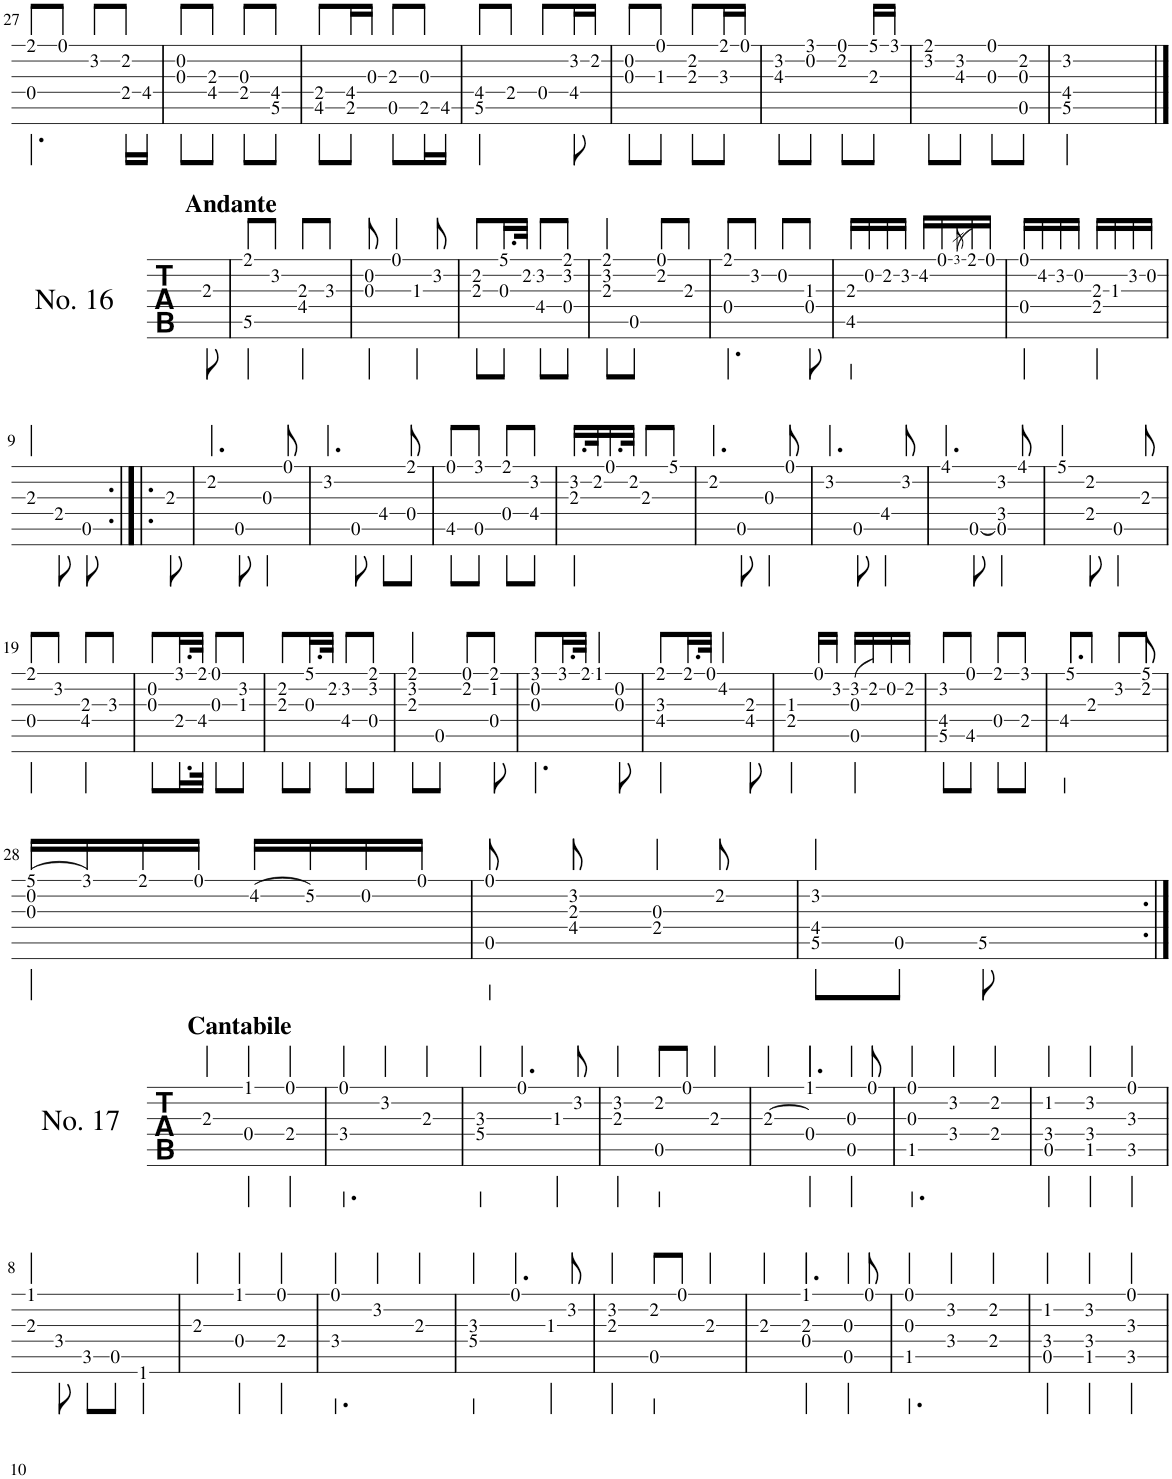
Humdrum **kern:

**kern
*part1
*staff1
*I"Guitar
*I'Guit.
!!LO:PB:g=z
*
*k[f#c#]
*M2/4
=27
*^
8f#/L	4.D\
8e/J	.
8d/L	.
8c#/J	16E\LL
.	16F#\JJ
=28	=28
8B/L	8G\L
8A/J	8F#\J
8G/L	8E\L
8F#/J	8D\J
=29	=29
8E/L	8C#\L
16F#/L	8BB\J
16G/JJ	.
8A/L	8AA\L
8G/J	16BB\L
.	16C#\JJ
=30	=30
8F#/L	4D\
8E/J	.
8D/L	8ryy
16d/L	8F#\
16c#/JJ	.
=31	=31
8B/L	8G\L
8e/J	8G#X\J
8c#/L	8A\L
16f#/L	8A#X\J
16e/JJ	.
=32	=32
4.ryy	8B\ 8d\L
.	8B\ 8g\J
.	8c#\ 8e\L
16a/LL	8A\J
16g/JJ	.
*v	*v
=33
8d\ 8f#\L
8B\ 8d\J
8G\ 8e\L
8AA\ 8G\ 8c#\J
=34
4D\ 4F#\ 4d\
4r
!!LO:LB:g=z
==1
*stria6
*M2/4
!LO:TX:a:t=No. 16
!LO:TX:a:B:t=Andante
8A\
=2
*^
8f#/L	4D\
8d/J	.
8A/L	4F#\
8A#X/J	.
=3	=3
8B/	4G\
4e/	.
.	4G#X\
8d/	.
=4	=4
8c#/L	8A\L
16.a/L	8G\J
32c#/JJk	.
8d/L	8F#\L
8d/ 8f#/J	8D\J
=5	=5
4d/ 4f#/	8A\L
.	8AA\J
8c#/ 8e/L	4r
8A/J	.
=6	=6
8f#/L	4.D\
8d/J	.
8B/L	.
8G#X/J	8D\
=7	=7
16A/LL	2C#\
16B/	.
16c#/	.
16d/JJ	.
16d#X/LL	.
16e/	.
(8qg/	.
16f#/)	.
16e/JJ	.
=8	=8
16e/LL	4D\
16d#X/	.
16dn/	.
16B/JJ	.
16A/LL	4E\
16G#X/	.
16d/	.
16B/JJ	.
!!LO:LB:g=z	!!
=9	=9
4A/	8r
.	8E\
8r	8AA\
*v	*v
=10:|!|:
8A\
=11
*^
4.c#/	8r
.	8AA\
.	4G\
8e/	.
=12	=12
4.d/	8r
.	8AA\
.	8F#\L
8f#/	8D\J
=13	=13
8e/L	8C#\L
8g/J	8AA\J
8f#/L	8D\L
8d/J	8F#\J
=14	=14
16.d/LL	4A\
32c#/K	.
16.e/	.
32c#/JJk	.
8A/L	4r
8a/J	.
=15	=15
4.c#/	8r
.	8AA\
.	4G\
8e/	.
=16	=16
4.d/	8r
.	8AA\
.	4F#\
8d/	.
=17	=17
4.g#X/	8r
.	[8AA\
.	4AA\] 4Fn\ 4d\
8g#/	.
=18	=18
4a/	8r
.	8E\ 8c#\
8r	4AA\
8A/	.
!!LO:LB:g=z	!!
=19	=19
8f#/L	4D\
8d/J	.
8A/L	4F#\
8A#X/J	.
=20	=20
8B/L	8G\L
16.g/L	16.E\L
32f#/JJk	32F#\JJk
8e/L	8G\L
8d/J	8G#X\J
=21	=21
8c#/L	8A\L
16.a/L	8G\J
32c#/JJk	.
8d/L	8F#\L
8d/ 8f#/J	8D\J
=22	=22
4d/ 4f#/	8A\L
.	8AA\J
8c#/ 8e/L	8r
8cn/ 8f#/J	8D\
=23	=23
8g/L	4.G\ 4.B\
16.g/L	.
32f#/JJk	.
4e#X/	.
.	8G\ 8B\
=24	=24
8f#/L	4F#\ 4A#X\
16.f#/L	.
32en/JJk	.
4d#X/	8r
.	8F#\ 8An\
=25	=25
8r	4E\ 4G#X\
16e/LL	.
16d/JJ	.
(16d/LL	4AA\ 4Gn\
16c#/)	.
16B/	.
16c#/JJ	.
=26	=26
8d/L	8D\ 8F#\L
8e/J	8C#\J
8f#/L	8D\L
8g/J	8E\J
=27	=27
*	*^
4.a/	2F#\	8F#/L
.	.	8A/J
.	.	8d/L
8a/	.	8c#/J
*	*v	*v
!!LO:LB:g=z
=28	=28
(16a/LL	4G\ 4B\
16g/)	.
16f#/	.
16e/JJ	.
(16d#X/LL	4r
16e/)	.
16B/	.
16e/JJ	.
=29	=29
*	*^
8e/	2AA\	8r
4d/	.	8F#/ 8A/
.	.	4E/ 4G/
8c#/	.	.
*	*v	*v
=30	=30
4F#/ 4d/	8D\L
.	8AA\J
4r	8D\
.	8r
!!LO:LB:g=z	!!
=1:|!	=1:|!
*stria6	*
*k[b-]	*
*M3/4	*
!LO:TX:a:t=No. 17	!
!LO:TX:a:B:t=Cantabile	!
4A/	4r
4f/	4D\
4e/	4E\
=2	=2
4e/	2.F\
4d/	.
4A/	.
=3	=3
4B-/	2G\
4.e/	.
.	4G#X\
8d/	.
=4	=4
4d/	4A\
8c#X/L	2AA\
8e/J	.
4A/	.
=5	=5
*	*^
4r	4r	[4A/
4.f/	4D\	4A/]
.	4AA\	4G/
8e/	.	.
*	*v	*v
=6	=6
4G/ 4e/	2.BB-\
4F/ 4d/	.
4E/ 4d-X/	.
=7	=7
4F/ 4c/	4AA\
4F/ 4d/	4BB-\
4B-/ 4e/	4C\
!!LO:LB:g=z	!!
=8	=8
4A/ 4f/	8r
.	8F\
2r	8C\L
.	8AA\J
.	4FF\
=9	=9
4A/	4r
4f/	4D\
4e/	4E\
=10	=10
4e/	2.F\
4d/	.
4A/	.
=11	=11
4B-/	2G\
4.e/	.
.	4G#X\
8d/	.
=12	=12
4d/	4A\
8c#X/L	2AA\
8e/J	.
4A/	.
=13	=13
*	*^
4r	4r	4A/
4.f/	4D\	4A/
.	4AA\	4G/
8e/	.	.
*	*v	*v
=14	=14
4G/ 4e/	2.BB-\
4F/ 4d/	.
4E/ 4d-X/	.
=15	=15
4F/ 4c/	4AA\
4F/ 4d/	4BB-\
4B-/ 4e/	4C\
*v	*v
=
*-
